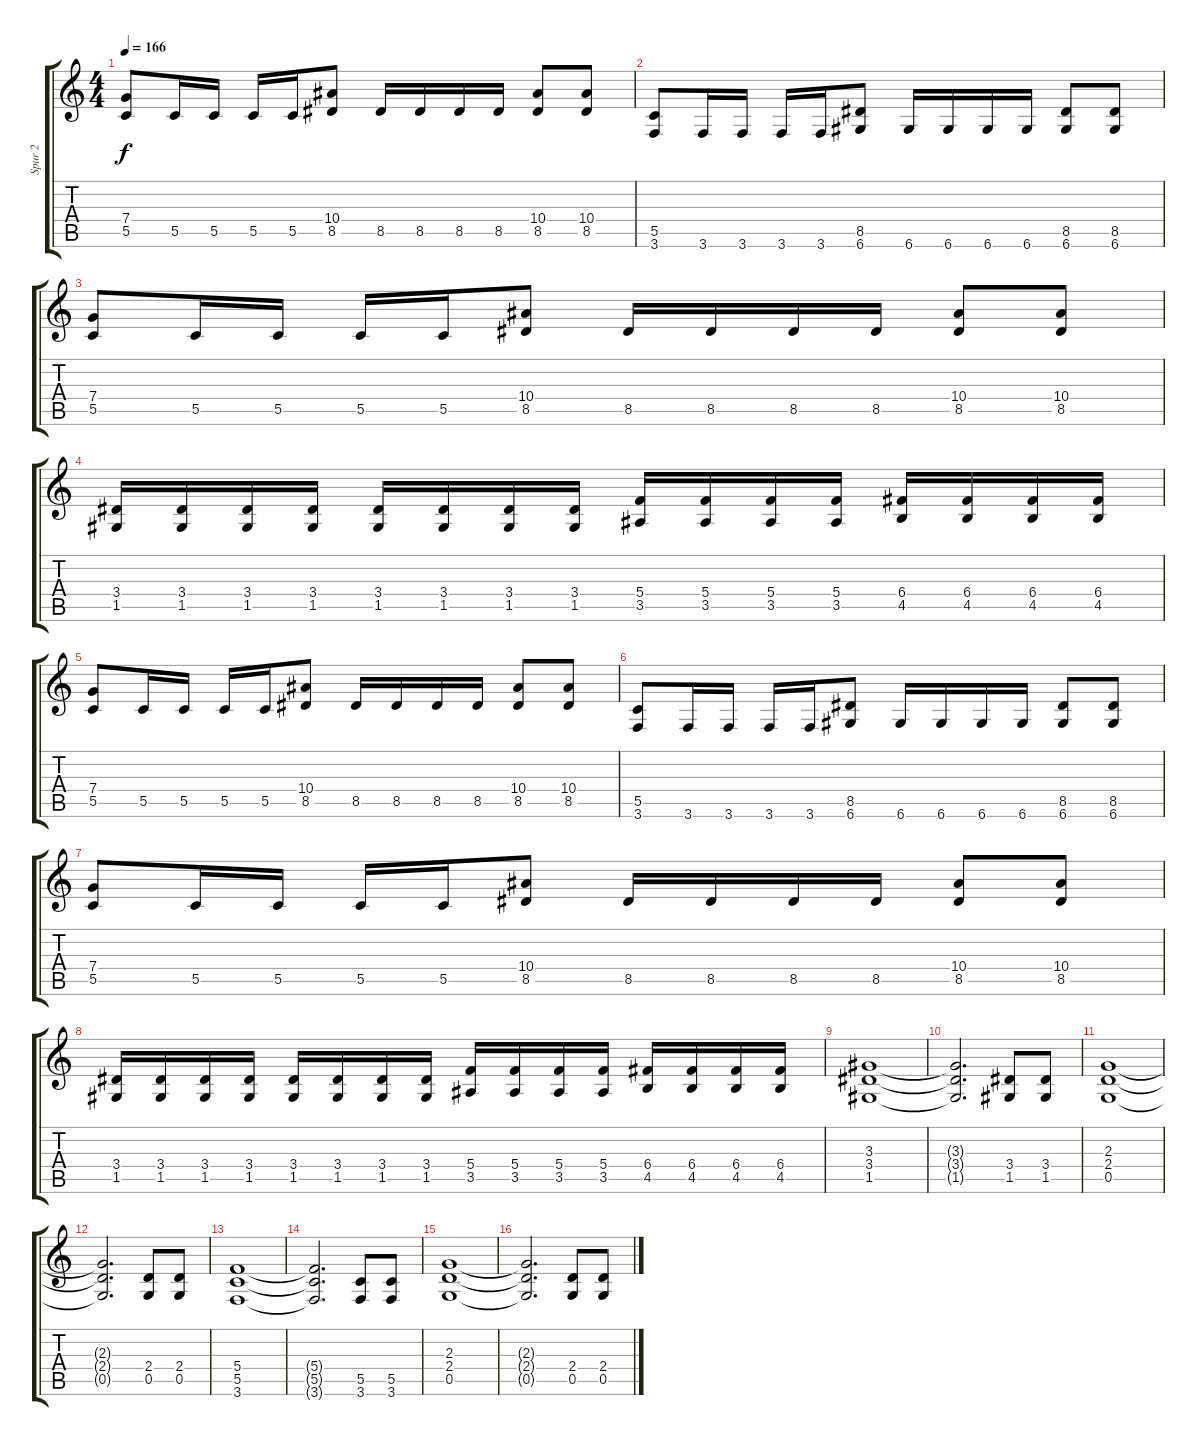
\track ("Spur 2" "Spur 2") {instrument distortionguitar}
\staff {score tabs}
\tuning (D4 A3 F3 C3 G2 D2) {hide}
\ts (4 4)
\tempo 166
\clef g2
\ks c
(7.4 5.5).8{dy f} 5.5.16 5.5.16 5.5.16 5.5.16 (10.4 8.5).8 8.5.16 8.5.16 8.5.16 8.5.16 (10.4 8.5).8 (10.4 8.5).8 |
(5.5 3.6).8 3.6.16 3.6.16 3.6.16 3.6.16 (8.5 6.6).8 6.6.16 6.6.16 6.6.16 6.6.16 (8.5 6.6).8 (8.5 6.6).8 |
(7.4 5.5).8 5.5.16 5.5.16 5.5.16 5.5.16 (10.4 8.5).8 8.5.16 8.5.16 8.5.16 8.5.16 (10.4 8.5).8 (10.4 8.5).8 |
(3.4 1.5).16 (3.4 1.5).16 (3.4 1.5).16 (3.4 1.5).16 (3.4 1.5).16 (3.4 1.5).16 (3.4 1.5).16 (3.4 1.5).16 (5.4 3.5).16 (5.4 3.5).16 (5.4 3.5).16 (5.4 3.5).16 (6.4 4.5).16 (6.4 4.5).16 (6.4 4.5).16 (6.4 4.5).16 |
(7.4 5.5).8 5.5.16 5.5.16 5.5.16 5.5.16 (10.4 8.5).8 8.5.16 8.5.16 8.5.16 8.5.16 (10.4 8.5).8 (10.4 8.5).8 |
(5.5 3.6).8 3.6.16 3.6.16 3.6.16 3.6.16 (8.5 6.6).8 6.6.16 6.6.16 6.6.16 6.6.16 (8.5 6.6).8 (8.5 6.6).8 |
(7.4 5.5).8 5.5.16 5.5.16 5.5.16 5.5.16 (10.4 8.5).8 8.5.16 8.5.16 8.5.16 8.5.16 (10.4 8.5).8 (10.4 8.5).8 |
(3.4 1.5).16 (3.4 1.5).16 (3.4 1.5).16 (3.4 1.5).16 (3.4 1.5).16 (3.4 1.5).16 (3.4 1.5).16 (3.4 1.5).16 (5.4 3.5).16 (5.4 3.5).16 (5.4 3.5).16 (5.4 3.5).16 (6.4 4.5).16 (6.4 4.5).16 (6.4 4.5).16 (6.4 4.5).16 |
(3.3 3.4 1.5).1 |
(3.3{t} 3.4{t} 1.5{t}).2{d} (3.4 1.5).8 (3.4 1.5).8 |
(2.3 2.4 0.5).1 |
(2.3{t} 2.4{t} 0.5{t}).2{d} (2.4 0.5).8 (2.4 0.5).8 |
(5.4 5.5 3.6).1 |
(5.4{t} 5.5{t} 3.6{t}).2{d} (5.5 3.6).8 (5.5 3.6).8 |
(2.3 2.4 0.5).1 |
(2.3{t} 2.4{t} 0.5{t}).2{d} (2.4 0.5).8 (2.4 0.5).8
